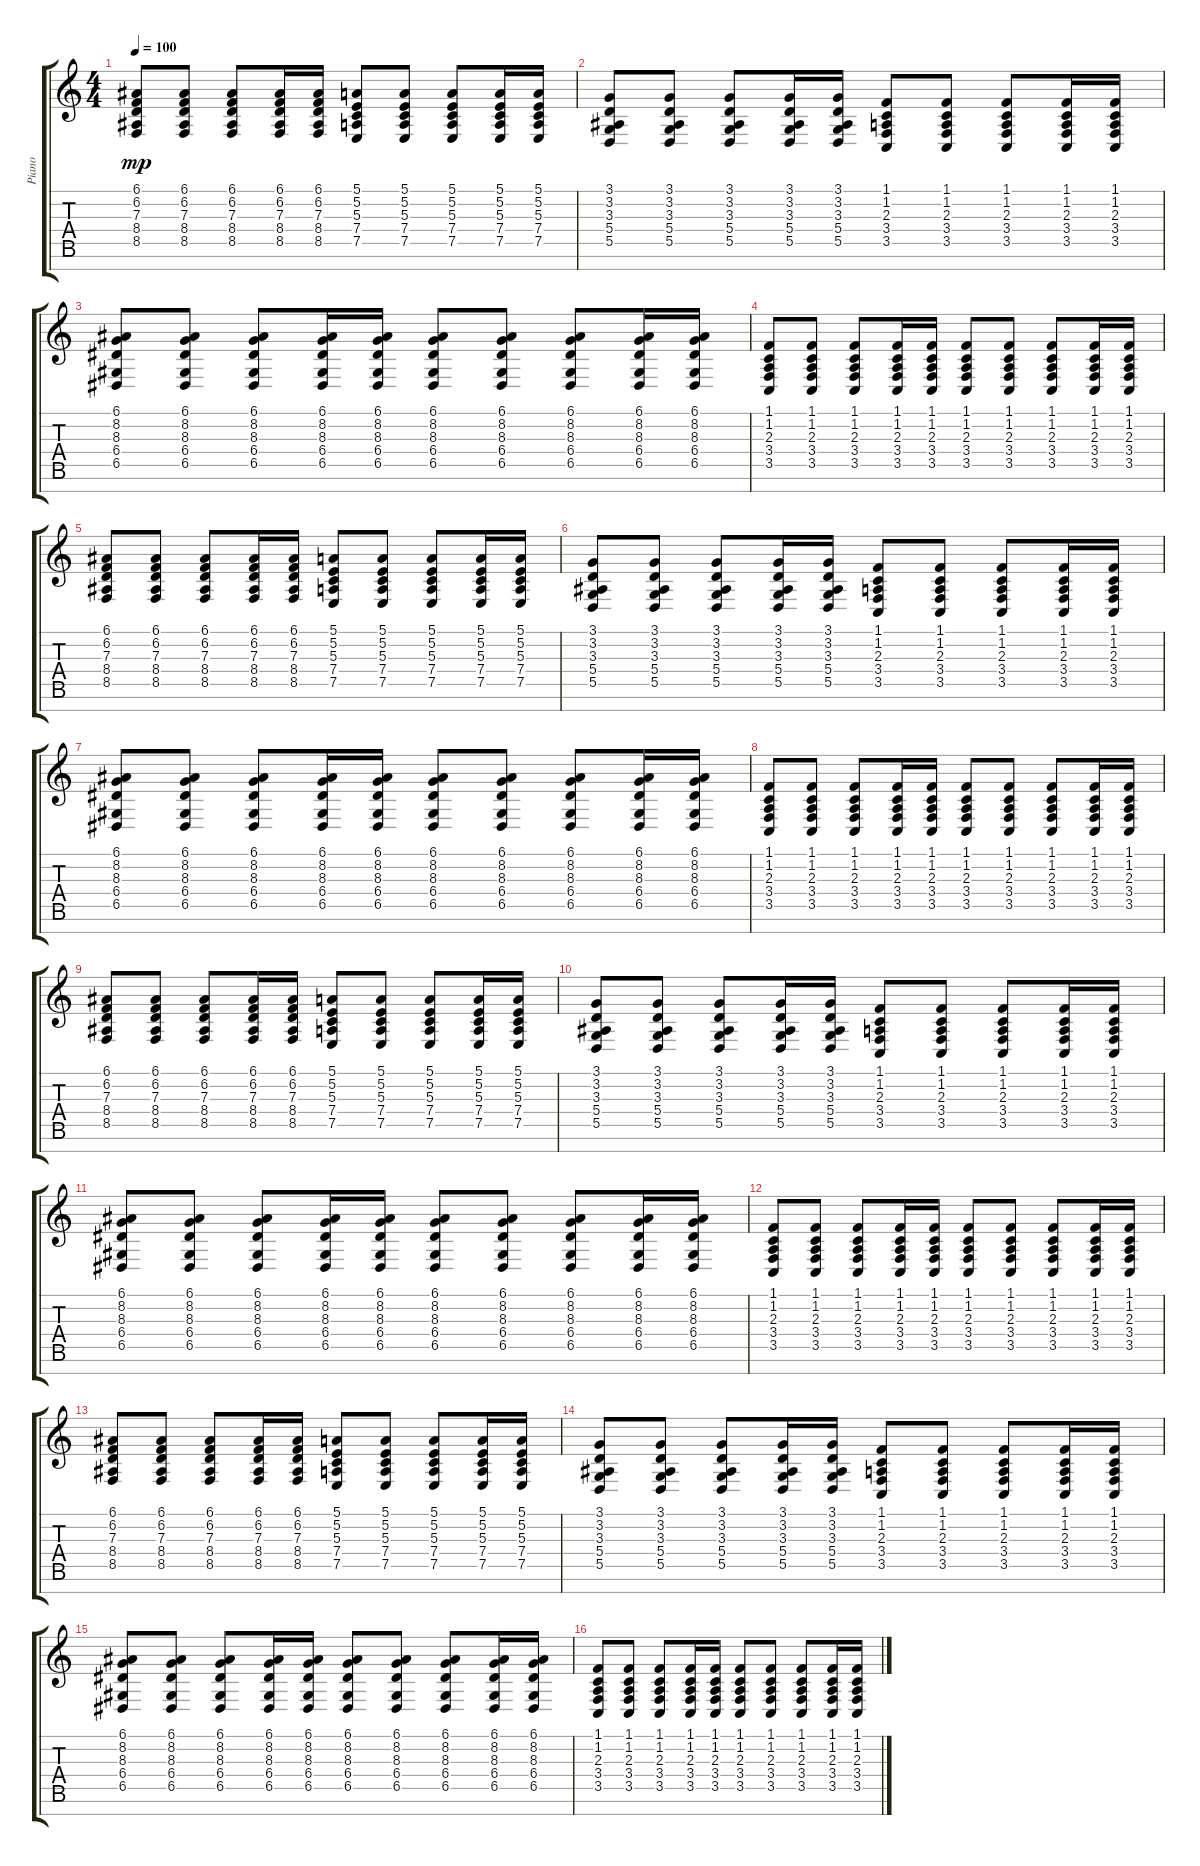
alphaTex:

\track ("Piano" "Piano") {instrument acousticgrandpiano}
\staff {score tabs}
\tuning (E4 B3 G3 D3 A2 E2 B1) {hide}
\ts (4 4)
\tempo 100
\clef g2
\ks c
(6.1 6.2 7.3 8.4 8.5).8{dy mp} (6.1 6.2 7.3 8.4 8.5).8 (6.1 6.2 7.3 8.4 8.5).8 (6.1 6.2 7.3 8.4 8.5).16 (6.1 6.2 7.3 8.4 8.5).16 (5.1 5.2 5.3 7.4 7.5).8 (5.1 5.2 5.3 7.4 7.5).8 (5.1 5.2 5.3 7.4 7.5).8 (5.1 5.2 5.3 7.4 7.5).16 (5.1 5.2 5.3 7.4 7.5).16 |
(3.1 3.2 3.3 5.4 5.5).8 (3.1 3.2 3.3 5.4 5.5).8 (3.1 3.2 3.3 5.4 5.5).8 (3.1 3.2 3.3 5.4 5.5).16 (3.1 3.2 3.3 5.4 5.5).16 (1.1 1.2 2.3 3.4 3.5).8 (1.1 1.2 2.3 3.4 3.5).8 (1.1 1.2 2.3 3.4 3.5).8 (1.1 1.2 2.3 3.4 3.5).16 (1.1 1.2 2.3 3.4 3.5).16 |
(6.1 8.2 8.3 6.4 6.5).8 (6.1 8.2 8.3 6.4 6.5).8 (6.1 8.2 8.3 6.4 6.5).8 (6.1 8.2 8.3 6.4 6.5).16 (6.1 8.2 8.3 6.4 6.5).16 (6.1 8.2 8.3 6.4 6.5).8 (6.1 8.2 8.3 6.4 6.5).8 (6.1 8.2 8.3 6.4 6.5).8 (6.1 8.2 8.3 6.4 6.5).16 (6.1 8.2 8.3 6.4 6.5).16 |
(1.1 1.2 2.3 3.4 3.5).8 (1.1 1.2 2.3 3.4 3.5).8 (1.1 1.2 2.3 3.4 3.5).8 (1.1 1.2 2.3 3.4 3.5).16 (1.1 1.2 2.3 3.4 3.5).16 (1.1 1.2 2.3 3.4 3.5).8 (1.1 1.2 2.3 3.4 3.5).8 (1.1 1.2 2.3 3.4 3.5).8 (1.1 1.2 2.3 3.4 3.5).16 (1.1 1.2 2.3 3.4 3.5).16 |
(6.1 6.2 7.3 8.4 8.5).8 (6.1 6.2 7.3 8.4 8.5).8 (6.1 6.2 7.3 8.4 8.5).8 (6.1 6.2 7.3 8.4 8.5).16 (6.1 6.2 7.3 8.4 8.5).16 (5.1 5.2 5.3 7.4 7.5).8 (5.1 5.2 5.3 7.4 7.5).8 (5.1 5.2 5.3 7.4 7.5).8 (5.1 5.2 5.3 7.4 7.5).16 (5.1 5.2 5.3 7.4 7.5).16 |
(3.1 3.2 3.3 5.4 5.5).8 (3.1 3.2 3.3 5.4 5.5).8 (3.1 3.2 3.3 5.4 5.5).8 (3.1 3.2 3.3 5.4 5.5).16 (3.1 3.2 3.3 5.4 5.5).16 (1.1 1.2 2.3 3.4 3.5).8 (1.1 1.2 2.3 3.4 3.5).8 (1.1 1.2 2.3 3.4 3.5).8 (1.1 1.2 2.3 3.4 3.5).16 (1.1 1.2 2.3 3.4 3.5).16 |
(6.1 8.2 8.3 6.4 6.5).8 (6.1 8.2 8.3 6.4 6.5).8 (6.1 8.2 8.3 6.4 6.5).8 (6.1 8.2 8.3 6.4 6.5).16 (6.1 8.2 8.3 6.4 6.5).16 (6.1 8.2 8.3 6.4 6.5).8 (6.1 8.2 8.3 6.4 6.5).8 (6.1 8.2 8.3 6.4 6.5).8 (6.1 8.2 8.3 6.4 6.5).16 (6.1 8.2 8.3 6.4 6.5).16 |
(1.1 1.2 2.3 3.4 3.5).8 (1.1 1.2 2.3 3.4 3.5).8 (1.1 1.2 2.3 3.4 3.5).8 (1.1 1.2 2.3 3.4 3.5).16 (1.1 1.2 2.3 3.4 3.5).16 (1.1 1.2 2.3 3.4 3.5).8 (1.1 1.2 2.3 3.4 3.5).8 (1.1 1.2 2.3 3.4 3.5).8 (1.1 1.2 2.3 3.4 3.5).16 (1.1 1.2 2.3 3.4 3.5).16 |
(6.1 6.2 7.3 8.4 8.5).8 (6.1 6.2 7.3 8.4 8.5).8 (6.1 6.2 7.3 8.4 8.5).8 (6.1 6.2 7.3 8.4 8.5).16 (6.1 6.2 7.3 8.4 8.5).16 (5.1 5.2 5.3 7.4 7.5).8 (5.1 5.2 5.3 7.4 7.5).8 (5.1 5.2 5.3 7.4 7.5).8 (5.1 5.2 5.3 7.4 7.5).16 (5.1 5.2 5.3 7.4 7.5).16 |
(3.1 3.2 3.3 5.4 5.5).8 (3.1 3.2 3.3 5.4 5.5).8 (3.1 3.2 3.3 5.4 5.5).8 (3.1 3.2 3.3 5.4 5.5).16 (3.1 3.2 3.3 5.4 5.5).16 (1.1 1.2 2.3 3.4 3.5).8 (1.1 1.2 2.3 3.4 3.5).8 (1.1 1.2 2.3 3.4 3.5).8 (1.1 1.2 2.3 3.4 3.5).16 (1.1 1.2 2.3 3.4 3.5).16 |
(6.1 8.2 8.3 6.4 6.5).8 (6.1 8.2 8.3 6.4 6.5).8 (6.1 8.2 8.3 6.4 6.5).8 (6.1 8.2 8.3 6.4 6.5).16 (6.1 8.2 8.3 6.4 6.5).16 (6.1 8.2 8.3 6.4 6.5).8 (6.1 8.2 8.3 6.4 6.5).8 (6.1 8.2 8.3 6.4 6.5).8 (6.1 8.2 8.3 6.4 6.5).16 (6.1 8.2 8.3 6.4 6.5).16 |
(1.1 1.2 2.3 3.4 3.5).8 (1.1 1.2 2.3 3.4 3.5).8 (1.1 1.2 2.3 3.4 3.5).8 (1.1 1.2 2.3 3.4 3.5).16 (1.1 1.2 2.3 3.4 3.5).16 (1.1 1.2 2.3 3.4 3.5).8 (1.1 1.2 2.3 3.4 3.5).8 (1.1 1.2 2.3 3.4 3.5).8 (1.1 1.2 2.3 3.4 3.5).16 (1.1 1.2 2.3 3.4 3.5).16 |
(6.1 6.2 7.3 8.4 8.5).8 (6.1 6.2 7.3 8.4 8.5).8 (6.1 6.2 7.3 8.4 8.5).8 (6.1 6.2 7.3 8.4 8.5).16 (6.1 6.2 7.3 8.4 8.5).16 (5.1 5.2 5.3 7.4 7.5).8 (5.1 5.2 5.3 7.4 7.5).8 (5.1 5.2 5.3 7.4 7.5).8 (5.1 5.2 5.3 7.4 7.5).16 (5.1 5.2 5.3 7.4 7.5).16 |
(3.1 3.2 3.3 5.4 5.5).8 (3.1 3.2 3.3 5.4 5.5).8 (3.1 3.2 3.3 5.4 5.5).8 (3.1 3.2 3.3 5.4 5.5).16 (3.1 3.2 3.3 5.4 5.5).16 (1.1 1.2 2.3 3.4 3.5).8 (1.1 1.2 2.3 3.4 3.5).8 (1.1 1.2 2.3 3.4 3.5).8 (1.1 1.2 2.3 3.4 3.5).16 (1.1 1.2 2.3 3.4 3.5).16 |
(6.1 8.2 8.3 6.4 6.5).8 (6.1 8.2 8.3 6.4 6.5).8 (6.1 8.2 8.3 6.4 6.5).8 (6.1 8.2 8.3 6.4 6.5).16 (6.1 8.2 8.3 6.4 6.5).16 (6.1 8.2 8.3 6.4 6.5).8 (6.1 8.2 8.3 6.4 6.5).8 (6.1 8.2 8.3 6.4 6.5).8 (6.1 8.2 8.3 6.4 6.5).16 (6.1 8.2 8.3 6.4 6.5).16 |
(1.1 1.2 2.3 3.4 3.5).8 (1.1 1.2 2.3 3.4 3.5).8 (1.1 1.2 2.3 3.4 3.5).8 (1.1 1.2 2.3 3.4 3.5).16 (1.1 1.2 2.3 3.4 3.5).16 (1.1 1.2 2.3 3.4 3.5).8 (1.1 1.2 2.3 3.4 3.5).8 (1.1 1.2 2.3 3.4 3.5).8 (1.1 1.2 2.3 3.4 3.5).16 (1.1 1.2 2.3 3.4 3.5).16
